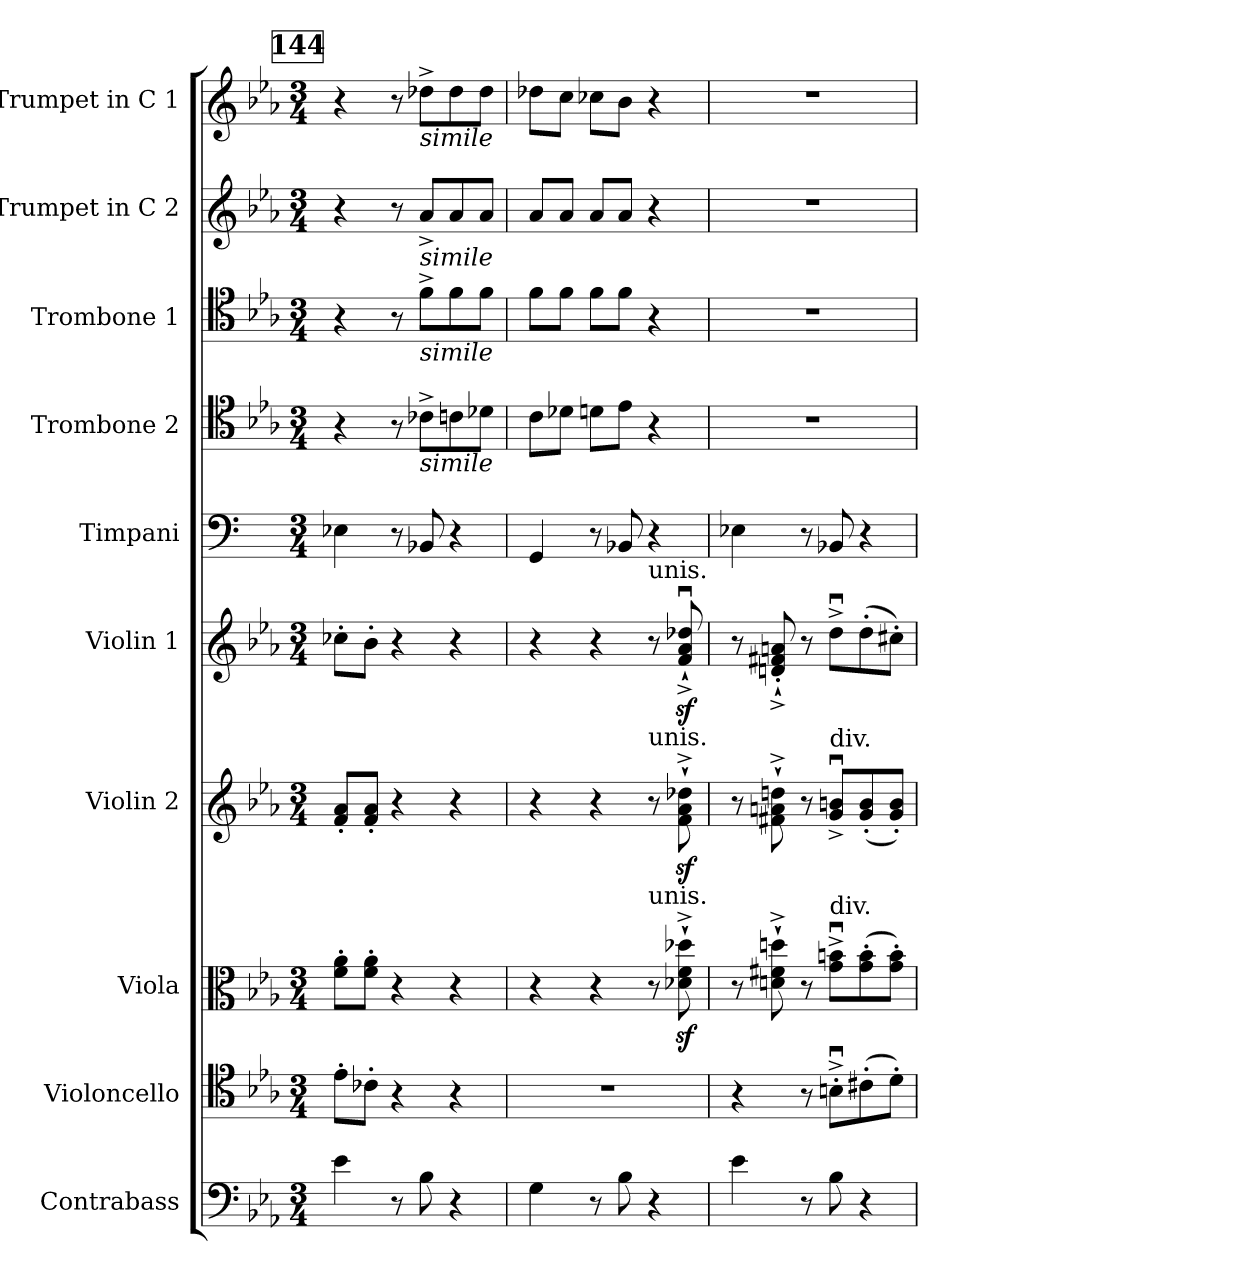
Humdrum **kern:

**kern	**kern	**kern	**kern	**kern	**kern	**kern	**kern	**kern	**kern
*part10	*part9	*part8	*part7	*part6	*part5	*part4	*part3	*part2	*part1
*staff10	*staff9	*staff8	*staff7	*staff6	*staff5	*staff4	*staff3	*staff2	*staff1
*I"Contrabass	*I"Violoncello	*I"Viola	*I"Violin 2	*I"Violin 1	*I"Timpani	*I"Trombone 2	*I"Trombone 1	*I"Trumpet in C 2	*I"Trumpet in C 1
*I'Cb.	*I'Vc.	*I'Vla.	*I'Vln. 2	*I'Vln. 1	*I'Timp.	*I'Tbn. 2	*I'Tbn. 1	*	*
*clefF4	*clefC4	*clefC3	*clefG2	*clefG2	*clefF4	*clefC4	*clefC4	*clefG2	*clefG2
*k[b-e-a-]	*k[b-e-a-]	*k[b-e-a-]	*k[b-e-a-]	*k[b-e-a-]	*k[]	*k[b-e-a-]	*k[b-e-a-]	*k[b-e-a-]	*k[b-e-a-]
*E-:	*E-:	*E-:	*E-:	*E-:	*C:	*E-:	*E-:	*E-:	*E-:
*M3/4	*M3/4	*M3/4	*M3/4	*M3/4	*M3/4	*M3/4	*M3/4	*M3/4	*M3/4
!!LO:REH:place=s1:t=144
=125	=125	=125	=125	=125	=125	=125	=125	=125	=125
4e-	8e-'L	8f' 8a-'L	8f' 8a-'L	8cc-X'L	4E-X	4r	4r	4r	4r
.	8c-X'J	8f' 8a-'J	8f' 8a-'J	8b-'J	.	.	.	.	.
8r	4r	4r	4r	4r	8r	8r	8r	8r	8r
!	!	!	!	!	!	!	!	!	!LO:TX:b:i:t=simile
!	!	!	!	!	!	!	!	!LO:TX:b:i:t=simile	!
!	!	!	!	!	!	!	!LO:TX:b:i:t=simile	!	!
!	!	!	!	!	!	!LO:TX:b:i:t=simile	!	!	!
8B-	.	.	.	.	8BB-X	8c-X^L	8f^L	8a-^L	8dd-X^L
4r	4r	4r	4r	4r	4r	8cn	8f	8a-	8dd-
.	.	.	.	.	.	8d-XJ	8fJ	8a-J	8dd-J
=126	=126	=126	=126	=126	=126	=126	=126	=126	=126
4G	4%3r	4r	4r	4r	4GG	8cL	8fL	8a-L	8dd-XL
.	.	.	.	.	.	8d-XJ	8fJ	8a-J	8ccJ
8r	.	4r	4r	4r	8r	8dnL	8fL	8a-L	8cc-XL
8B-	.	.	.	.	8BB-X	8e-J	8fJ	8a-J	8b-J
!	!	!	!	!LO:TX:a:t=unis.	!	!	!	!	!
!	!	!	!LO:TX:a:t=unis.	!	!	!	!	!	!
!	!	!LO:TX:a:t=unis.	!	!	!	!	!	!	!
4r	.	8r	8r	8r	4r	4r	4r	4r	4r
!	!	!LO:DY:t=%s  assai	!LO:DY:t=%s  assai	!LO:DY:t=%s  assai	!	!	!	!	!
.	.	8d-Xz`^ 8fz`^ 8dd-Xz`^	8fz`^\ 8a-z`^\ 8dd-Xz`^\	8fz`^u 8a-z`^u 8dd-Xz`^u	.	.	.	.	.
=127	=127	=127	=127	=127	=127	=127	=127	=127	=127
4e-	4r	8r	8r	8r	4E-X	4%3r	4%3r	4%3r	4%3r
.	.	8dn`^ 8f#X`^ 8ddn`^	8f#X`^\ 8an`^\ 8ddn`^\	8dn'`^ 8f#X'`^ 8an'`^	.	.	.	.	.
8r	8r	8r	8r	8r	8r	.	.	.	.
!	!	!	!LO:TX:a:t=div.	!	!	!	!	!	!
!	!	!LO:TX:a:t=div.	!	!	!	!	!	!	!
8B-	8Bn'^uL	8g^u 8bn^uL	8g^u 8bn^uL	8dd^uL	8BB-X	.	.	.	.
4r	(8c#X'	(8g' 8b'	(8g' 8b'	(8dd'	4r	.	.	.	.
.	8d'J)	8g' 8b'J)	8g' 8b'J)	8cc#X'J)	.	.	.	.	.
=	=	=	=	=	=	=	=	=	=
*-	*-	*-	*-	*-	*-	*-	*-	*-	*-
